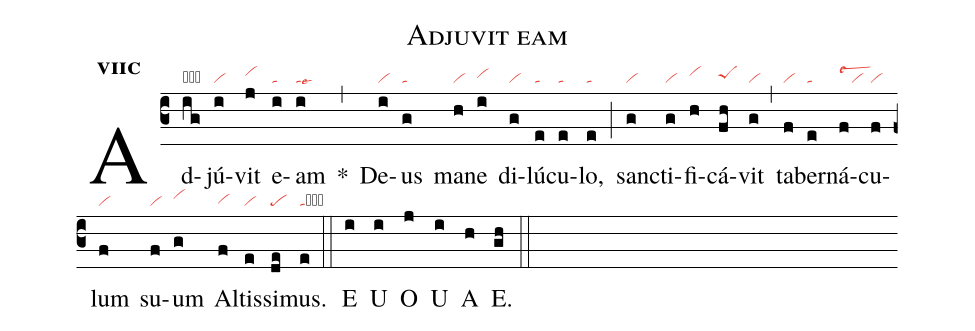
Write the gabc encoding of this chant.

name:Adjuvit eam;
office-part:an;
mode:7c;
nabc-lines:1;
%%
initial-style: 1;
name: Adjuvit eam;
mode: 7;
office-part: Antiphona;
annotation: Ant.;
annotation: vii c;
nabc-lines:1;
%%
(c3) Ad(ig|obcl-)jú(i|vi)vit(j|vihi) e(i|ta)am(i|talse6) <sp>*</sp>(,) De(i|vi)us(g|ta) ma(h|vi)ne(i|vihh) di(g|vi)lú(e|ta)cu(e|ta)lo,(e|ta) (;) san(g|vi)cti(g|vi)fi(h|vihi)cá(fh|peShh)vit(g|vi) (,) ta(f|vi)ber(e|ta)ná(f|vilsew2)cu(f|vi)lum(f|vi) su(f|vi)um(g|vihi) Al(f|vihg)tis(e|vi)si(de|pe)mus.(e|tacb) (::)
<eu>E(i) U(i) O(j) U(i) A(h) E.(gh) </eu>(::)
